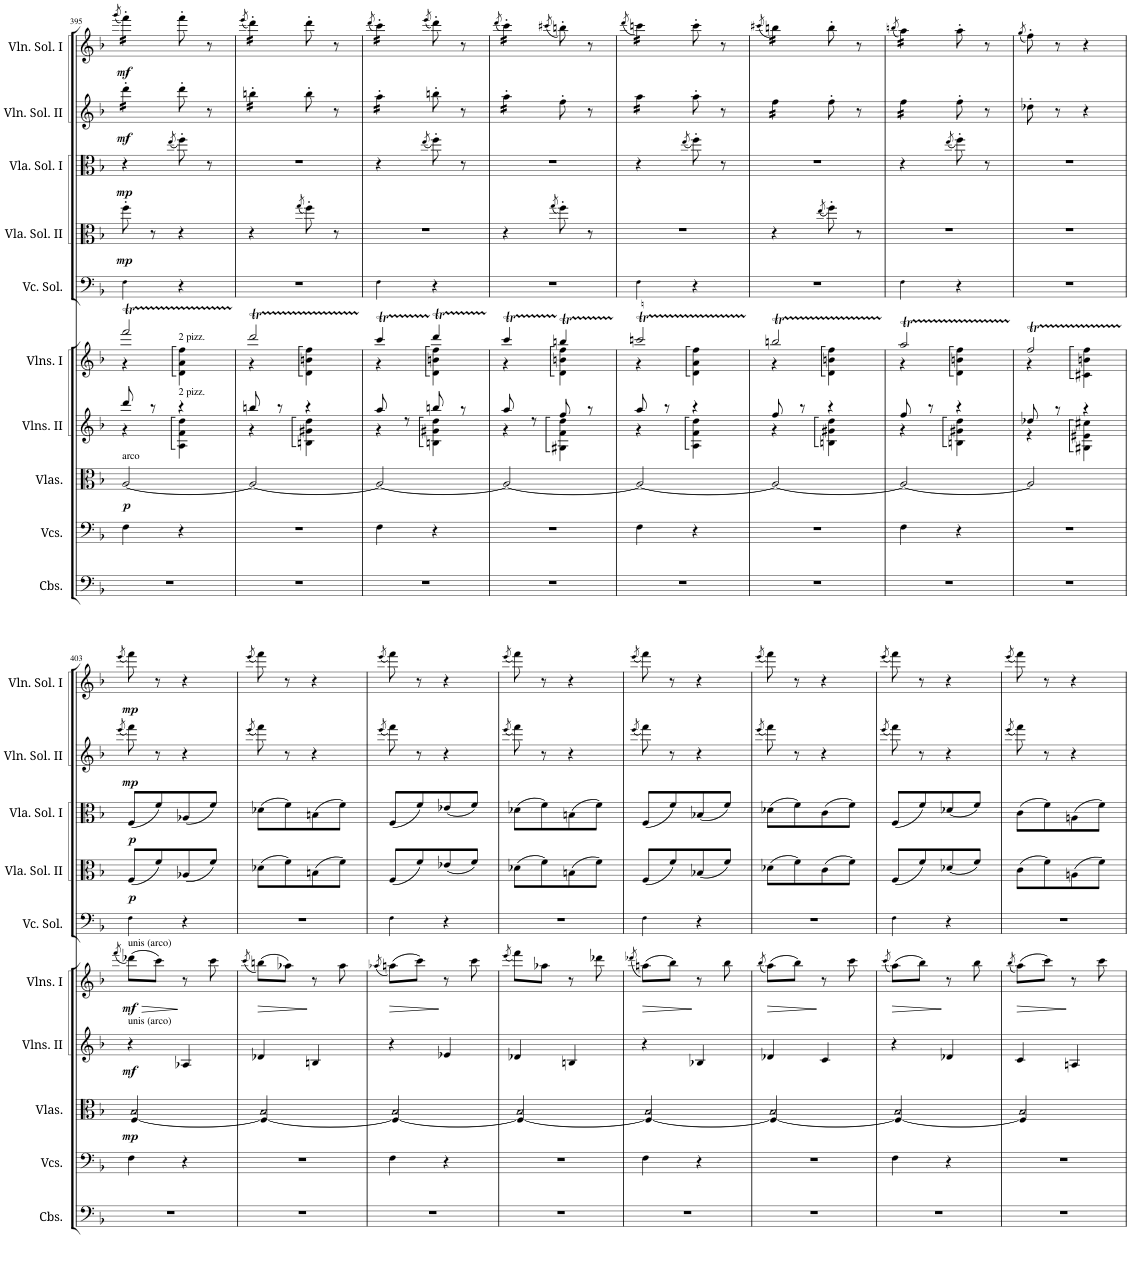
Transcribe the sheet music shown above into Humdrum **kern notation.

**kern	**kern	**kern	**dynam	**kern	**dynam	**kern	**dynam	**kern	**kern	**dynam	**kern	**dynam	**kern	**dynam	**kern	**dynam
*part10	*part9	*part8	*part8	*part7	*part7	*part6	*part6	*part5	*part4	*part4	*part3	*part3	*part2	*part2	*part1	*part1
*staff10	*staff9	*staff8	*staff8	*staff7	*staff7	*staff6	*staff6	*staff5	*staff4	*staff4	*staff3	*staff3	*staff2	*staff2	*staff1	*staff1
*I"Contrabasses	*I"Violoncellos	*I"Violas	*	*I"Violins II	*	*I"Violins I	*	*I"Violoncello Solo	*I"Viola Solo II	*	*I"Viola Solo I	*	*I"Violin Solo II	*	*I"Violin Solo I	*
*I'Cbs.	*I'Vcs.	*I'Vlas.	*	*I'Vlns. II	*	*I'Vlns. I	*	*I'Vc. Sol.	*I'Vla. Sol. II	*	*I'Vla. Sol. I	*	*I'Vln. Sol. II	*	*I'Vln. Sol. I	*
!!LO:PB:g=z
*clefF4	*clefF4	*clefC3	*	*clefG2	*	*clefG2	*	*clefF4	*clefC3	*	*clefC3	*	*clefG2	*	*clefG2	*
*Trd7c12	*	*	*	*	*	*	*	*	*	*	*	*	*	*	*	*
*k[b-]	*k[b-]	*k[b-]	*	*k[b-]	*	*k[b-]	*	*k[b-]	*k[b-]	*	*k[b-]	*	*k[b-]	*	*k[b-]	*
*M2/4	*M2/4	*M2/4	*	*M2/4	*	*M2/4	*	*M2/4	*M2/4	*	*M2/4	*	*M2/4	*	*M2/4	*
=395	=395	=395	=395	=395	=395	=395	=395	=395	=395	=395	=395	=395	=395	=395	=395	=395
.	.	.	.	.	.	.	.	.	.	.	.	.	.	.	(8qggg/	.
*	*	*	*	*^	*	*^	*	*	*	*	*	*	*	*	*	*
!	!	!LO:TX:a:t=arco	!	!	!	!	!	!	!	!	!	!	!	!	!	!	!	!
!	!	!	!LO:DY:b	!	!	!	!	!	!	!	!	!LO:DY:b	!	!LO:DY:b	!	!LO:DY:b	!	!LO:DY:b
*	*	*	*	*	*	*	*	*	*	*	*	*	*	*	*tremolo	*	*	*
*	*	*	*	*	*	*	*	*	*	*	*	*	*	*	*	*	*tremolo	*
2r	4F\	[2A/	p	8ddd/	4r	.	2fffT/	4r	.	4F\	8ff'\	mp	4r	mp	16ddd'\LL	mf	16fff'\)LL	mf
.	.	.	.	.	.	.	.	.	.	.	.	.	.	.	16ddd'\	.	16fff'\)	.
.	.	.	.	8r	.	.	.	.	.	.	8r	.	.	.	16ddd'\	.	16fff'\)	.
.	.	.	.	.	.	.	.	.	.	.	.	.	.	.	16ddd'\JJ	.	16fff'\)JJ	.
*	*	*	*	*	*	*	*	*	*	*	*	*	*	*	*	*	*Xtremolo	*
*	*	*	*	*	*	*	*	*	*	*	*	*	*	*	*Xtremolo	*	*	*
.	.	.	.	.	.	.	.	.	.	.	.	.	(8qee/	.	.	.	.	.
!	!	!	!	!	!	!	!	!LO:TX:a:t=2 pizz.	!	!	!	!	!	!	!	!	!	!
!	!	!	!	!LO:TX:a:t=2 pizz.	!	!	!	!	!	!	!	!	!	!	!	!	!	!
.	4r	.	.	4r	4A\:: 4f\:: 4dd\::	.	.	4d\:: 4a\:: 4ff\::	.	4r	4r	.	8ff'\)	.	8ddd'\	.	8fff'\	.
.	.	.	.	.	.	.	.	.	.	.	.	.	8r	.	8r	.	8r	.
=396	=396	=396	=396	=396	=396	=396	=396	=396	=396	=396	=396	=396	=396	=396	=396	=396	=396	=396
.	.	.	.	.	.	.	.	.	.	.	.	.	.	.	.	.	(8qeee/	.
*	*	*	*	*	*	*	*	*	*	*	*	*	*	*	*tremolo	*	*	*
*	*	*	*	*	*	*	*	*	*	*	*	*	*	*	*	*	*tremolo	*
2r	2r	2A/_	.	8bbn/	4r	.	2dddT/	4r	.	2r	4r	.	2r	.	16bbn'\LL	.	16ddd'\)LL	.
.	.	.	.	.	.	.	.	.	.	.	.	.	.	.	16bbn'\	.	16ddd'\)	.
.	.	.	.	8r	.	.	.	.	.	.	.	.	.	.	16bbn'\	.	16ddd'\)	.
.	.	.	.	.	.	.	.	.	.	.	.	.	.	.	16bbn'\JJ	.	16ddd'\)JJ	.
*	*	*	*	*	*	*	*	*	*	*	*	*	*	*	*	*	*Xtremolo	*
*	*	*	*	*	*	*	*	*	*	*	*	*	*	*	*Xtremolo	*	*	*
.	.	.	.	.	.	.	.	.	.	.	(8qgg/	.	.	.	.	.	.	.
.	.	.	.	4r	4Bn\:: 4g#X\:: 4dd\::	.	.	4d\:: 4bn\:: 4ff\::	.	.	8ff'\)	.	.	.	8bb'\	.	8ddd'\	.
.	.	.	.	.	.	.	.	.	.	.	8r	.	.	.	8r	.	8r	.
=397	=397	=397	=397	=397	=397	=397	=397	=397	=397	=397	=397	=397	=397	=397	=397	=397	=397	=397
.	.	.	.	.	.	.	.	.	.	.	.	.	.	.	.	.	(8qddd/	.
*	*	*	*	*	*	*	*	*	*	*	*	*	*	*	*tremolo	*	*	*
*	*	*	*	*	*	*	*	*	*	*	*	*	*	*	*	*	*tremolo	*
2r	4F\	2A/_	.	8aa/	4r	.	4cccT/	4r	.	4F\	2r	.	4r	.	16aa'\LL	.	16ccc'\)LL	.
.	.	.	.	.	.	.	.	.	.	.	.	.	.	.	16aa'\	.	16ccc'\)	.
.	.	.	.	8r	.	.	.	.	.	.	.	.	.	.	16aa'\	.	16ccc'\)	.
.	.	.	.	.	.	.	.	.	.	.	.	.	.	.	16aa'\JJ	.	16ccc'\)JJ	.
*	*	*	*	*	*	*	*	*	*	*	*	*	*	*	*	*	*Xtremolo	*
*	*	*	*	*	*	*	*	*	*	*	*	*	*	*	*Xtremolo	*	*	*
.	.	.	.	.	.	.	.	.	.	.	.	.	(8qee/	.	.	.	(8qeee/	.
.	4r	.	.	8bbn/	4Bn\:: 4g#X\:: 4dd\::	.	4dddT/	4d\:: 4bn\:: 4ff\::	.	4r	.	.	8ff'\)	.	8bbn'\	.	8ddd'\)	.
.	.	.	.	8r	.	.	.	.	.	.	.	.	8r	.	8r	.	8r	.
=398	=398	=398	=398	=398	=398	=398	=398	=398	=398	=398	=398	=398	=398	=398	=398	=398	=398	=398
.	.	.	.	.	.	.	.	.	.	.	.	.	.	.	.	.	(8qddd/	.
*	*	*	*	*	*	*	*	*	*	*	*	*	*	*	*tremolo	*	*	*
*	*	*	*	*	*	*	*	*	*	*	*	*	*	*	*	*	*tremolo	*
2r	2r	2A/_	.	8aa/	4r	.	4cccT/	4r	.	2r	4r	.	2r	.	16aa'\LL	.	16ccc'\)LL	.
.	.	.	.	.	.	.	.	.	.	.	.	.	.	.	16aa'\	.	16ccc'\)	.
.	.	.	.	8r	.	.	.	.	.	.	.	.	.	.	16aa'\	.	16ccc'\)	.
.	.	.	.	.	.	.	.	.	.	.	.	.	.	.	16aa'\JJ	.	16ccc'\)JJ	.
*	*	*	*	*	*	*	*	*	*	*	*	*	*	*	*	*	*Xtremolo	*
*	*	*	*	*	*	*	*	*	*	*	*	*	*	*	*Xtremolo	*	*	*
.	.	.	.	.	.	.	.	.	.	.	(8qgg/	.	.	.	.	.	(8qccc#X/	.
.	.	.	.	8ff/	4G#X\:: 4f\:: 4dd\::	.	4bbnt/	4d\:: 4bn\:: 4ff\::	.	.	8ff'\)	.	.	.	8ff'\	.	8bbn'\)	.
.	.	.	.	8r	.	.	.	.	.	.	8r	.	.	.	8r	.	8r	.
=399	=399	=399	=399	=399	=399	=399	=399	=399	=399	=399	=399	=399	=399	=399	=399	=399	=399	=399
.	.	.	.	.	.	.	.	.	.	.	.	.	.	.	.	.	(8qddd/	.
*	*	*	*	*	*	*	*	*	*	*	*	*	*	*	*tremolo	*	*	*
*	*	*	*	*	*	*	*	*	*	*	*	*	*	*	*	*	*tremolo	*
2r	4F\	2A/_	.	8aa/	4r	.	2cccnT/	4r	.	4F\	2r	.	4r	.	16aa\LL	.	16cccn\)LL	.
.	.	.	.	.	.	.	.	.	.	.	.	.	.	.	16aa\	.	16cccn\)	.
.	.	.	.	8r	.	.	.	.	.	.	.	.	.	.	16aa\	.	16cccn\)	.
.	.	.	.	.	.	.	.	.	.	.	.	.	.	.	16aa\JJ	.	16cccn\)JJ	.
*	*	*	*	*	*	*	*	*	*	*	*	*	*	*	*	*	*Xtremolo	*
*	*	*	*	*	*	*	*	*	*	*	*	*	*	*	*Xtremolo	*	*	*
.	.	.	.	.	.	.	.	.	.	.	.	.	(8qee/	.	.	.	.	.
.	4r	.	.	4r	4A\:: 4f\:: 4dd\::	.	.	4d\:: 4a\:: 4ff\::	.	4r	.	.	8ff'\)	.	8aa'\	.	8ccc'\	.
.	.	.	.	.	.	.	.	.	.	.	.	.	8r	.	8r	.	8r	.
=400	=400	=400	=400	=400	=400	=400	=400	=400	=400	=400	=400	=400	=400	=400	=400	=400	=400	=400
.	.	.	.	.	.	.	.	.	.	.	.	.	.	.	.	.	(8qccc#X/	.
*	*	*	*	*	*	*	*	*	*	*	*	*	*	*	*tremolo	*	*	*
*	*	*	*	*	*	*	*	*	*	*	*	*	*	*	*	*	*tremolo	*
2r	2r	2A/_	.	8ff/	4r	.	2bbnt/	4r	.	2r	4r	.	2r	.	16ff\LL	.	16bbn\)LL	.
.	.	.	.	.	.	.	.	.	.	.	.	.	.	.	16ff\	.	16bbn\)	.
.	.	.	.	8r	.	.	.	.	.	.	.	.	.	.	16ff\	.	16bbn\)	.
.	.	.	.	.	.	.	.	.	.	.	.	.	.	.	16ff\JJ	.	16bbn\)JJ	.
*	*	*	*	*	*	*	*	*	*	*	*	*	*	*	*	*	*Xtremolo	*
*	*	*	*	*	*	*	*	*	*	*	*	*	*	*	*Xtremolo	*	*	*
.	.	.	.	.	.	.	.	.	.	.	(8qee/	.	.	.	.	.	.	.
.	.	.	.	4r	4Bn\:: 4g#X\:: 4dd\::	.	.	4d\:: 4bn\:: 4ff\::	.	.	8ff'\)	.	.	.	8ff'\	.	8bb'\	.
.	.	.	.	.	.	.	.	.	.	.	8r	.	.	.	8r	.	8r	.
=401	=401	=401	=401	=401	=401	=401	=401	=401	=401	=401	=401	=401	=401	=401	=401	=401	=401	=401
.	.	.	.	.	.	.	.	.	.	.	.	.	.	.	.	.	(8qbbn/	.
*	*	*	*	*	*	*	*	*	*	*	*	*	*	*	*tremolo	*	*	*
*	*	*	*	*	*	*	*	*	*	*	*	*	*	*	*	*	*tremolo	*
2r	4F\	2A/_	.	8ff/	4r	.	2aat/	4r	.	4F\	2r	.	4r	.	16ff\LL	.	16aa\)LL	.
.	.	.	.	.	.	.	.	.	.	.	.	.	.	.	16ff\	.	16aa\)	.
.	.	.	.	8r	.	.	.	.	.	.	.	.	.	.	16ff\	.	16aa\)	.
.	.	.	.	.	.	.	.	.	.	.	.	.	.	.	16ff\JJ	.	16aa\)JJ	.
*	*	*	*	*	*	*	*	*	*	*	*	*	*	*	*	*	*Xtremolo	*
*	*	*	*	*	*	*	*	*	*	*	*	*	*	*	*Xtremolo	*	*	*
.	.	.	.	.	.	.	.	.	.	.	.	.	(8qee/	.	.	.	.	.
.	4r	.	.	4r	4Bn\:: 4g#X\:: 4dd\::	.	.	4d\:: 4bn\:: 4ff\::	.	4r	.	.	8ff'\)	.	8ff'\	.	8aa'\	.
.	.	.	.	.	.	.	.	.	.	.	.	.	8r	.	8r	.	8r	.
=402	=402	=402	=402	=402	=402	=402	=402	=402	=402	=402	=402	=402	=402	=402	=402	=402	=402	=402
.	.	.	.	.	.	.	.	.	.	.	.	.	.	.	.	.	(8qgg/	.
2r	2r	2A/]	.	8dd-X/	4r	.	2ffT/	4r	.	2r	2r	.	2r	.	8dd-X'\	.	8ff'\)	.
.	.	.	.	8r	.	.	.	.	.	.	.	.	.	.	8r	.	8r	.
.	.	.	.	4r	4G#X\:: 4e#X\:: 4cc#X\::	.	.	4c#X\:: 4bn\:: 4ff\::	.	.	.	.	.	.	4r	.	4r	.
*	*	*	*	*v	*v	*	*	*	*	*	*	*	*	*	*	*	*	*
*	*	*	*	*	*	*v	*v	*	*	*	*	*	*	*	*	*	*
!!LO:LB:g=z
=403	=403	=403	=403	=403	=403	=403	=403	=403	=403	=403	=403	=403	=403	=403	=403	=403
.	.	.	.	.	.	(8qfff/	.	.	.	.	.	.	(8qeee/	.	(8qeee/	.
!	!	!	!	!	!	!LO:TX:a:t=unis (arco)	!	!	!	!	!	!	!	!	!	!
!	!	!	!	!LO:TX:a:t=unis (arco)	!	!	!	!	!	!	!	!	!	!	!	!
!	!	!LO:N:n=1:head=solid	!	!	!	!	!	!	!	!	!	!	!	!	!	!
!	!	!LO:N:n=2:head=open	!LO:DY:b	!	!LO:DY:b	!	!LO:DY:b	!	!	!LO:DY:b	!	!LO:DY:b	!	!LO:DY:b	!	!LO:DY:b
*	*	*^	*	*	*	*	*	*	*	*	*	*	*	*	*	*
2r	4F\	[2F/ 2B-/	[2ff	mp	4r	mf	(8ddd-X\L)	mf	4F\	(8F/L	p	(8F/L	p	8fff\)	mp	8fff\)	mp
.	.	.	.	.	.	.	8ccc\J)	.	.	8f/)	.	8f/)	.	8r	.	8r	.
.	4r	.	.	.	4A-X/	.	8r	.	4r	(8A-X/	.	(8A-X/	.	4r	.	4r	.
.	.	.	.	.	.	.	8ccc\	.	.	8f/J)	.	8f/J)	.	.	.	.	.
=404	=404	=404	=404	=404	=404	=404	=404	=404	=404	=404	=404	=404	=404	=404	=404	=404	=404
.	.	.	.	.	.	.	(8qccc/	.	.	.	.	.	.	(8qeee/	.	(8qeee/	.
!	!	!LO:N:n=1:head=solid	!	!	!	!	!	!	!	!	!	!	!	!	!	!	!
!	!	!LO:N:n=2:head=open	!	!	!	!	!	!	!	!	!	!	!	!	!	!	!
2r	2r	2F/_ 2B-/	2ff_	.	4d-X/	.	(8bbn\L)	.	2r	(8d-X\L	.	(8d-X\L	.	8fff\)	.	8fff\)	.
.	.	.	.	.	.	.	8aa-X\J)	.	.	8f\)	.	8f\)	.	8r	.	8r	.
.	.	.	.	.	4Bn/	.	8r	.	.	(8Bn\	.	(8Bn\	.	4r	.	4r	.
.	.	.	.	.	.	.	8aa-\	.	.	8f\J)	.	8f\J)	.	.	.	.	.
=405	=405	=405	=405	=405	=405	=405	=405	=405	=405	=405	=405	=405	=405	=405	=405	=405	=405
.	.	.	.	.	.	.	(8qaa-X/	.	.	.	.	.	.	(8qeee/	.	(8qeee/	.
!	!	!LO:N:n=1:head=solid	!	!	!	!	!	!	!	!	!	!	!	!	!	!	!
!	!	!LO:N:n=2:head=open	!	!	!	!	!	!	!	!	!	!	!	!	!	!	!
2r	4F\	2F/_ 2B-/	2ff_	.	4r	.	(8aan\L)	.	4F\	(8F/L	.	(8F/L	.	8fff\)	.	8fff\)	.
.	.	.	.	.	.	.	8ccc\J)	.	.	8f/)	.	8f/)	.	8r	.	8r	.
.	4r	.	.	.	4e-X/	.	8r	.	4r	(8e-X/	.	(8e-X/	.	4r	.	4r	.
.	.	.	.	.	.	.	8ccc\	.	.	8f/J)	.	8f/J)	.	.	.	.	.
=406	=406	=406	=406	=406	=406	=406	=406	=406	=406	=406	=406	=406	=406	=406	=406	=406	=406
.	.	.	.	.	.	.	(8qeee/	.	.	.	.	.	.	(8qeee/	.	(8qeee/	.
!	!	!LO:N:n=1:head=solid	!	!	!	!	!	!	!	!	!	!	!	!	!	!	!
!	!	!LO:N:n=2:head=diamond	!	!	!	!	!	!	!	!	!	!	!	!	!	!	!
2r	2r	2F/_ 2B-/	2ff_	.	4d-X/	.	8fff\L)	.	2r	(8d-X\L	.	(8d-X\L	.	8fff\)	.	8fff\)	.
.	.	.	.	.	.	.	8aa-X\J	.	.	8f\)	.	8f\)	.	8r	.	8r	.
.	.	.	.	.	4Bn/	.	8r	.	.	(8Bn\	.	(8Bn\	.	4r	.	4r	.
.	.	.	.	.	.	.	8ddd-X\	.	.	8f\J)	.	8f\J)	.	.	.	.	.
=407	=407	=407	=407	=407	=407	=407	=407	=407	=407	=407	=407	=407	=407	=407	=407	=407	=407
.	.	.	.	.	.	.	(8qddd-X/	.	.	.	.	.	.	(8qeee/	.	(8qeee/	.
!	!	!LO:N:n=1:head=solid	!	!	!	!	!	!	!	!	!	!	!	!	!	!	!
!	!	!LO:N:n=2:head=diamond	!	!	!	!	!	!	!	!	!	!	!	!	!	!	!
2r	4F\	2F/_ 2B-/	2ff_	.	4r	.	(8aan\L)	.	4F\	(8F/L	.	(8F/L	.	8fff\)	.	8fff\)	.
.	.	.	.	.	.	.	8bb-\J)	.	.	8f/)	.	8f/)	.	8r	.	8r	.
.	4r	.	.	.	4B-X/	.	8r	.	4r	(8B-X/	.	(8B-X/	.	4r	.	4r	.
.	.	.	.	.	.	.	8bb-\	.	.	8f/J)	.	8f/J)	.	.	.	.	.
=408	=408	=408	=408	=408	=408	=408	=408	=408	=408	=408	=408	=408	=408	=408	=408	=408	=408
.	.	.	.	.	.	.	(8qbb-/	.	.	.	.	.	.	(8qeee/	.	(8qeee/	.
!	!	!LO:N:n=1:head=solid	!	!	!	!	!	!	!	!	!	!	!	!	!	!	!
!	!	!LO:N:n=2:head=diamond	!	!	!	!	!	!	!	!	!	!	!	!	!	!	!
2r	2r	2F/_ 2B-/	2ff_	.	4d-X/	.	(8aa\L)	.	2r	(8d-X\L	.	(8d-X\L	.	8fff\)	.	8fff\)	.
.	.	.	.	.	.	.	8bb-\J)	.	.	8f\)	.	8f\)	.	8r	.	8r	.
.	.	.	.	.	4c/	.	8r	.	.	(8c\	.	(8c\	.	4r	.	4r	.
.	.	.	.	.	.	.	8ccc\	.	.	8f\J)	.	8f\J)	.	.	.	.	.
=409	=409	=409	=409	=409	=409	=409	=409	=409	=409	=409	=409	=409	=409	=409	=409	=409	=409
.	.	.	.	.	.	.	(8qccc/	.	.	.	.	.	.	(8qeee/	.	(8qeee/	.
!	!	!LO:N:n=1:head=solid	!	!	!	!	!	!	!	!	!	!	!	!	!	!	!
!	!	!LO:N:n=2:head=diamond	!	!	!	!	!	!	!	!	!	!	!	!	!	!	!
2r	4F\	2F/_ 2B-/	2ff_	.	4r	.	(8aa\L)	.	4F\	(8F/L	.	(8F/L	.	8fff\)	.	8fff\)	.
.	.	.	.	.	.	.	8bb-\J)	.	.	8f/)	.	8f/)	.	8r	.	8r	.
.	4r	.	.	.	4d-X/	.	8r	.	4r	(8d-X/	.	(8d-X/	.	4r	.	4r	.
.	.	.	.	.	.	.	8bb-\	.	.	8f/J)	.	8f/J)	.	.	.	.	.
=410	=410	=410	=410	=410	=410	=410	=410	=410	=410	=410	=410	=410	=410	=410	=410	=410	=410
.	.	.	.	.	.	.	(8qbb-/	.	.	.	.	.	.	(8qeee/	.	(8qeee/	.
!	!	!LO:N:n=1:head=solid	!	!	!	!	!	!	!	!	!	!	!	!	!	!	!
!	!	!LO:N:n=2:head=diamond	!	!	!	!	!	!	!	!	!	!	!	!	!	!	!
2r	2r	2F/] 2B-/	2ff]	.	4c/	.	(8aa\L)	.	2r	(8c\L	.	(8c\L	.	8fff\)	.	8fff\)	.
.	.	.	.	.	.	.	8ccc\J)	.	.	8f\)	.	8f\)	.	8r	.	8r	.
.	.	.	.	.	4An/	.	8r	.	.	(8An\	.	(8An\	.	4r	.	4r	.
.	.	.	.	.	.	.	8ccc\	.	.	8f\J)	.	8f\J)	.	.	.	.	.
*	*	*v	*v	*	*	*	*	*	*	*	*	*	*	*	*	*	*
=	=	=	=	=	=	=	=	=	=	=	=	=	=	=	=	=
*-	*-	*-	*-	*-	*-	*-	*-	*-	*-	*-	*-	*-	*-	*-	*-	*-
